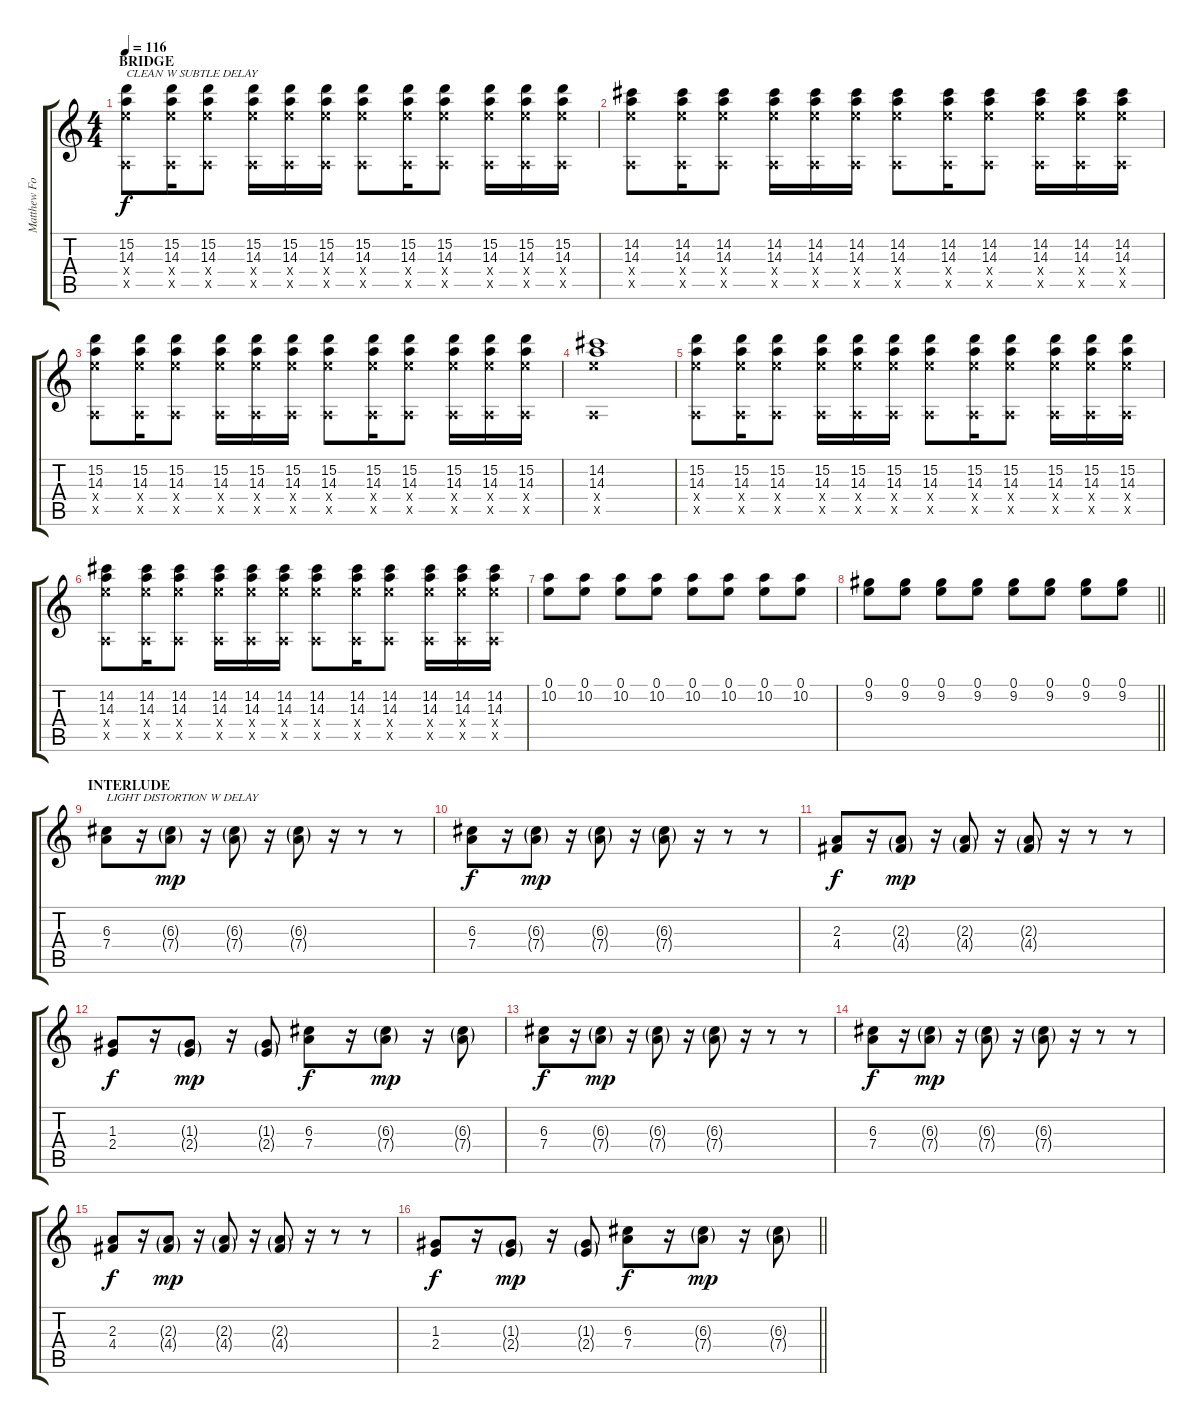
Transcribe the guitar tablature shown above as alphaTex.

\track ("Matthew Followill (lead)" "Matthew Fo") {instrument overdrivenguitar}
\staff {score tabs}
\tuning (E4 B3 G3 D3 A2 E2) {hide}
\ts (4 4)
\section ("" "BRIDGE")
\tempo 116
\clef g2
\ks c
(15.2 14.3 14.4{x} 0.5{x}).8{txt "CLEAN W SUBTLE DELAY" dy f} (15.2 14.3 14.4{x} 0.5{x}).16 (15.2 14.3 14.4{x} 0.5{x}).8 (15.2 14.3 14.4{x} 0.5{x}).16 (15.2 14.3 14.4{x} 0.5{x}).16 (15.2 14.3 14.4{x} 0.5{x}).16 (15.2 14.3 14.4{x} 0.5{x}).8 (15.2 14.3 14.4{x} 0.5{x}).16 (15.2 14.3 14.4{x} 0.5{x}).8 (15.2 14.3 14.4{x} 0.5{x}).16 (15.2 14.3 14.4{x} 0.5{x}).16 (15.2 14.3 14.4{x} 0.5{x}).16 |
(14.2 14.3 14.4{x} 0.5{x}).8 (14.2 14.3 14.4{x} 0.5{x}).16 (14.2 14.3 14.4{x} 0.5{x}).8 (14.2 14.3 14.4{x} 0.5{x}).16 (14.2 14.3 14.4{x} 0.5{x}).16 (14.2 14.3 14.4{x} 0.5{x}).16 (14.2 14.3 14.4{x} 0.5{x}).8 (14.2 14.3 14.4{x} 0.5{x}).16 (14.2 14.3 14.4{x} 0.5{x}).8 (14.2 14.3 14.4{x} 0.5{x}).16 (14.2 14.3 14.4{x} 0.5{x}).16 (14.2 14.3 14.4{x} 0.5{x}).16 |
(15.2 14.3 14.4{x} 0.5{x}).8 (15.2 14.3 14.4{x} 0.5{x}).16 (15.2 14.3 14.4{x} 0.5{x}).8 (15.2 14.3 14.4{x} 0.5{x}).16 (15.2 14.3 14.4{x} 0.5{x}).16 (15.2 14.3 14.4{x} 0.5{x}).16 (15.2 14.3 14.4{x} 0.5{x}).8 (15.2 14.3 14.4{x} 0.5{x}).16 (15.2 14.3 14.4{x} 0.5{x}).8 (15.2 14.3 14.4{x} 0.5{x}).16 (15.2 14.3 14.4{x} 0.5{x}).16 (15.2 14.3 14.4{x} 0.5{x}).16 |
(14.2 14.3 14.4{x} 0.5{x}).1 |
(15.2 14.3 14.4{x} 0.5{x}).8 (15.2 14.3 14.4{x} 0.5{x}).16 (15.2 14.3 14.4{x} 0.5{x}).8 (15.2 14.3 14.4{x} 0.5{x}).16 (15.2 14.3 14.4{x} 0.5{x}).16 (15.2 14.3 14.4{x} 0.5{x}).16 (15.2 14.3 14.4{x} 0.5{x}).8 (15.2 14.3 14.4{x} 0.5{x}).16 (15.2 14.3 14.4{x} 0.5{x}).8 (15.2 14.3 14.4{x} 0.5{x}).16 (15.2 14.3 14.4{x} 0.5{x}).16 (15.2 14.3 14.4{x} 0.5{x}).16 |
(14.2 14.3 14.4{x} 0.5{x}).8 (14.2 14.3 14.4{x} 0.5{x}).16 (14.2 14.3 14.4{x} 0.5{x}).8 (14.2 14.3 14.4{x} 0.5{x}).16 (14.2 14.3 14.4{x} 0.5{x}).16 (14.2 14.3 14.4{x} 0.5{x}).16 (14.2 14.3 14.4{x} 0.5{x}).8 (14.2 14.3 14.4{x} 0.5{x}).16 (14.2 14.3 14.4{x} 0.5{x}).8 (14.2 14.3 14.4{x} 0.5{x}).16 (14.2 14.3 14.4{x} 0.5{x}).16 (14.2 14.3 14.4{x} 0.5{x}).16 |
(0.1 10.2).8 (0.1 10.2).8 (0.1 10.2).8 (0.1 10.2).8 (0.1 10.2).8 (0.1 10.2).8 (0.1 10.2).8 (0.1 10.2).8 |
\barLineRight lightlight
(0.1 9.2).8 (0.1 9.2).8 (0.1 9.2).8 (0.1 9.2).8 (0.1 9.2).8 (0.1 9.2).8 (0.1 9.2).8 (0.1 9.2).8 |
\section ("" "INTERLUDE")
(6.3 7.4).8{txt "LIGHT DISTORTION W DELAY" instrument overdrivenguitar} r.16 (6.3{g} 7.4{g}).8{dy mp} r.16 (6.3{g} 7.4{g}).8 r.16 (6.3{g} 7.4{g}).8 r.16 r.8 r.8 |
(6.3 7.4).8{dy f} r.16 (6.3{g} 7.4{g}).8{dy mp} r.16 (6.3{g} 7.4{g}).8 r.16 (6.3{g} 7.4{g}).8 r.16 r.8 r.8 |
(2.3 4.4).8{dy f} r.16 (2.3{g} 4.4{g}).8{dy mp} r.16 (2.3{g} 4.4{g}).8 r.16 (2.3{g} 4.4{g}).8 r.16 r.8 r.8 |
(1.3 2.4).8{dy f} r.16 (1.3{g} 2.4{g}).8{dy mp} r.16 (1.3{g} 2.4{g}).8 (6.3 7.4).8{dy f} r.16 (6.3{g} 7.4{g}).8{dy mp} r.16 (6.3{g} 7.4{g}).8 |
(6.3 7.4).8{dy f} r.16 (6.3{g} 7.4{g}).8{dy mp} r.16 (6.3{g} 7.4{g}).8 r.16 (6.3{g} 7.4{g}).8 r.16 r.8 r.8 |
(6.3 7.4).8{dy f} r.16 (6.3{g} 7.4{g}).8{dy mp} r.16 (6.3{g} 7.4{g}).8 r.16 (6.3{g} 7.4{g}).8 r.16 r.8 r.8 |
(2.3 4.4).8{dy f} r.16 (2.3{g} 4.4{g}).8{dy mp} r.16 (2.3{g} 4.4{g}).8 r.16 (2.3{g} 4.4{g}).8 r.16 r.8 r.8 |
\barLineRight lightlight
(1.3 2.4).8{dy f} r.16 (1.3{g} 2.4{g}).8{dy mp} r.16 (1.3{g} 2.4{g}).8 (6.3 7.4).8{dy f} r.16 (6.3{g} 7.4{g}).8{dy mp} r.16 (6.3{g} 7.4{g}).8
